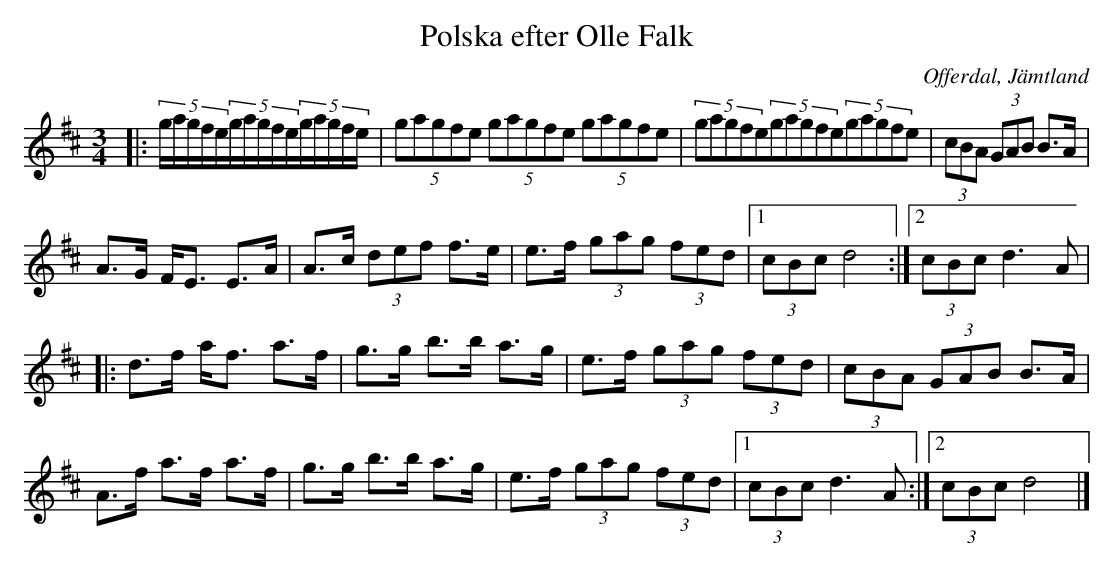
X:1
T:Polska efter Olle Falk
O:Offerdal, Jämtland
M:3/4
L:1/8
K:D
|: (5:4 g/a/g/f/e/(5g/a/g/f/e/(5g/a/g/f/e/ | (5:8 gagfe (5:8 gagfe(5:8 gagfe| (5gagfe(5gagfe(5gagfe | (3cBA (3GAB B>A |
A>G F<E E>A | A>c (3def f>e | e>f (3gag (3fed |1 (3cBc d4 :|2 (3cBc d3 A |
|:d>f a<f a>f | g>g b>b a>g | e>f (3gag (3fed | (3cBA (3GAB B>A |
A>f a>f a>f | g>g b>b a>g | e>f (3gag (3fed |1 (3cBc d3 A :|2 (3cBc d4 |]
